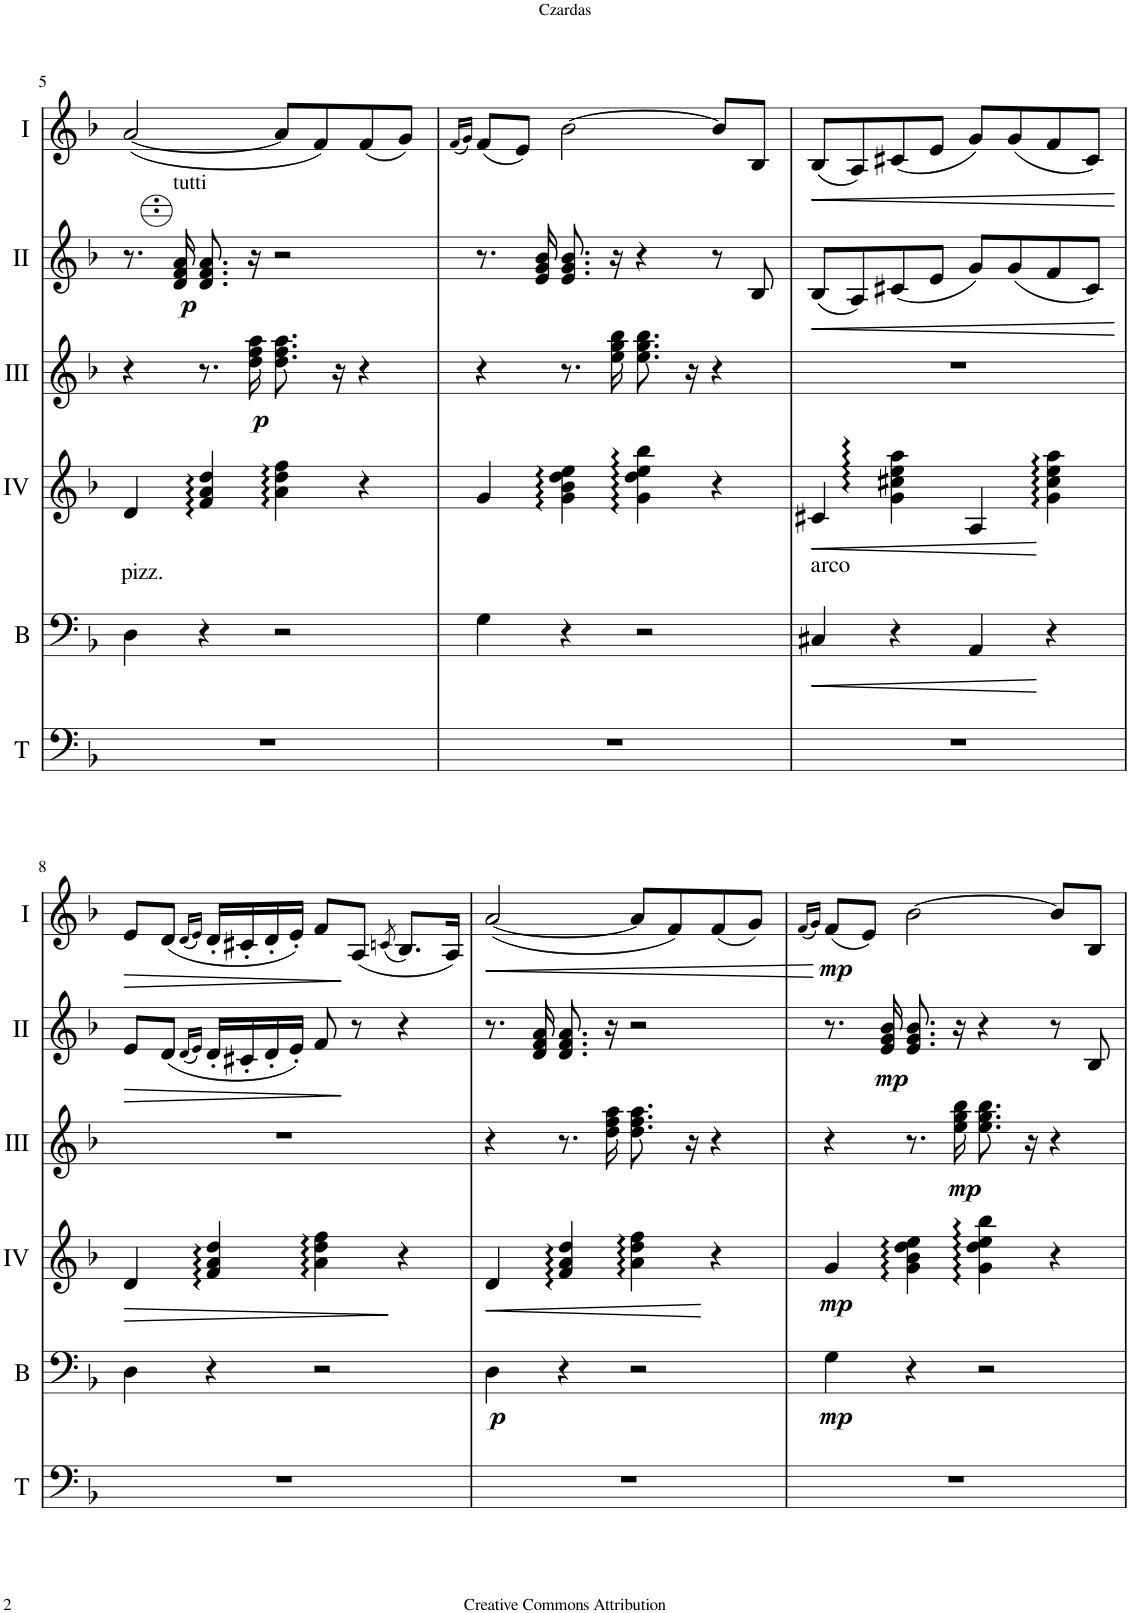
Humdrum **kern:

**kern	**kern	**dynam	**kern	**dynam	**kern	**dynam	**kern	**dynam	**kern	**dynam
*part6	*part5	*part5	*part4	*part4	*part3	*part3	*part2	*part2	*part1	*part1
*staff6	*staff5	*staff5	*staff4	*staff4	*staff3	*staff3	*staff2	*staff2	*staff1	*staff1
*I"Timp.	*I"Bass	*	*I"Acc. 4	*	*I"Acc. 3	*	*I"Acc. 2	*	*I"Acc. 1	*
*I'T	*I'B	*	*	*	*	*	*	*	*	*
!!LO:PB:g=z
*clefF4	*clefF4	*	*clefG2	*	*clefG2	*	*clefG2	*	*clefG2	*
*	*Trd7c12	*	*Trd7c12	*	*	*	*	*	*	*
*k[b-]	*k[b-]	*	*k[b-]	*	*k[b-]	*	*k[b-]	*	*k[b-]	*
*M4/4	*M4/4	*	*M4/4	*	*M4/4	*	*M4/4	*	*M4/4	*
*met(c)	*met(c)	*	*met(c)	*	*met(c)	*	*met(c)	*	*met(c)	*
=5	=5	=5	=5	=5	=5	=5	=5	=5	=5	=5
!	!LO:TX:a:t=pizz.	!	!	!	!	!	!	!	!	!
1r	4D\	.	4d/	.	4r	.	8.r	.	([2a/	.
!	!	!	!	!	!	!	!LO:TX:a:t=tutti	!	!	!
!	!	!	!	!	!	!	!	!LO:DY:b	!	!
.	.	.	.	.	.	.	16d/ 16f/ 16a/	p	.	.
.	4r	.	4f/ 4a/ 4dd/	.	8.r	.	8.d/ 8.f/ 8.a/	.	.	.
!	!	!	!	!	!	!LO:DY:b	!	!	!	!
.	.	.	.	.	16dd\ 16ff\ 16aa\	p	16r	.	.	.
.	2r	.	4a\ 4dd\ 4ff\	.	8.dd\ 8.ff\ 8.aa\	.	2r	.	8a/L]	.
.	.	.	.	.	.	.	.	.	8f/)	.
.	.	.	.	.	16r	.	.	.	.	.
.	.	.	4r	.	4r	.	.	.	(8f/	.
.	.	.	.	.	.	.	.	.	8g/J)	.
=6	=6	=6	=6	=6	=6	=6	=6	=6	=6	=6
.	.	.	.	.	.	.	.	.	(16qf/LL	.
.	.	.	.	.	.	.	.	.	16qg/JJ)	.
1r	4G\	.	4g/	.	4r	.	8.r	.	(8f/L	.
.	.	.	.	.	.	.	.	.	8e/J)	.
.	.	.	.	.	.	.	16e/ 16g/ 16b-/	.	.	.
.	4r	.	4g\ 4b-\ 4dd\ 4ee\	.	8.r	.	8.e/ 8.g/ 8.b-/	.	[2b-\	.
.	.	.	.	.	16ee\ 16gg\ 16bb-\	.	16r	.	.	.
.	2r	.	4g\ 4dd\ 4ee\ 4bb-\	.	8.ee\ 8.gg\ 8.bb-\	.	4r	.	.	.
.	.	.	.	.	16r	.	.	.	.	.
.	.	.	4r	.	4r	.	8r	.	8b-/L]	.
.	.	.	.	.	.	.	8B-/	.	8B-/J	.
=7	=7	=7	=7	=7	=7	=7	=7	=7	=7	=7
!	!LO:TX:a:t=arco	!	!	!	!	!	!	!	!	!
!	!	!LO:HP:b	!	!LO:HP:b	!	!	!	!LO:HP:b	!	!LO:HP:b
1r	4C#X/	<	4c#X/	<	1r	.	(8B-/L	<	(8B-/L	<
.	.	.	.	.	.	.	8A/)	.	8A/)	.
.	4r	.	4g\ 4cc#X\ 4ee\ 4aa\	.	.	.	(8c#X/	.	(8c#X/	.
.	.	.	.	.	.	.	8e/J	.	8e/J	.
.	4AA/	.	4A/	.	.	.	8g/L)	.	8g/L)	.
.	.	.	.	.	.	.	(8g/	.	(8g/	.
.	4r	[	4g\ 4cc#\ 4ee\ 4aa\	[	.	.	8f/	.	8f/	.
.	.	.	.	.	.	.	8c#/J)	.	8c#/J)	.
.	.	.	.	.	.	.	.	[	.	[
!!LO:LB:g=z
=8	=8	=8	=8	=8	=8	=8	=8	=8	=8	=8
!	!	!	!	!LO:HP:b	!	!	!	!LO:HP:b	!	!LO:HP:b
1r	4D\	.	4d/	>	1r	.	8e/L	>	8e/L	>
.	.	.	.	.	.	.	(8d/J	.	(8d/J	.
.	.	.	.	.	.	.	(16qd/LL	.	(16qd/LL	.
.	.	.	.	.	.	.	16qe/JJ)	.	16qe/JJ)	.
.	4r	.	4f/ 4a/ 4dd/	.	.	.	16d'/LL	.	16d'/LL	.
.	.	.	.	.	.	.	16c#X'/	.	16c#X'/	.
.	.	.	.	.	.	.	16d'/	.	16d'/	.
.	.	.	.	.	.	.	16e'/JJ)	.	16e'/JJ)	.
.	2r	.	4a\ 4dd\ 4ff\	.	.	.	8f/	.	8f/L	.
.	.	.	.	.	.	.	8r	]	(8A/J	]
.	.	.	.	.	.	.	.	.	(8qcn/	.
.	.	.	4r	]	.	.	4r	.	8.B-/L)	.
.	.	.	.	.	.	.	.	.	16A/Jk)	.
=9	=9	=9	=9	=9	=9	=9	=9	=9	=9	=9
!	!	!LO:DY:b	!	!LO:HP:b	!	!	!	!	!	!LO:HP:b
1r	4D\	p	4d/	<	4r	.	8.r	.	([2a/	<
.	.	.	.	.	.	.	16d/ 16f/ 16a/	.	.	.
.	4r	.	4f/ 4a/ 4dd/	.	8.r	.	8.d/ 8.f/ 8.a/	.	.	.
.	.	.	.	.	16dd\ 16ff\ 16aa\	.	16r	.	.	.
.	2r	.	4a\ 4dd\ 4ff\	.	8.dd\ 8.ff\ 8.aa\	.	2r	.	8a/L]	.
.	.	.	.	.	.	.	.	.	8f/)	.
.	.	.	.	.	16r	.	.	.	.	.
.	.	.	4r	[	4r	.	.	.	(8f/	.
.	.	.	.	.	.	.	.	.	8g/J)	.
.	.	.	.	.	.	.	.	.	.	[
=10	=10	=10	=10	=10	=10	=10	=10	=10	=10	=10
.	.	.	.	.	.	.	.	.	(16qf/LL	.
.	.	.	.	.	.	.	.	.	16qg/JJ)	.
!	!	!LO:DY:b	!	!LO:DY:b	!	!	!	!	!	!LO:DY:b
1r	4G\	mp	4g/	mp	4r	.	8.r	.	(8f/L	mp
.	.	.	.	.	.	.	.	.	8e/J)	.
!	!	!	!	!	!	!	!	!LO:DY:b	!	!
.	.	.	.	.	.	.	16e/ 16g/ 16b-/	mp	.	.
.	4r	.	4g\ 4b-\ 4dd\ 4ee\	.	8.r	.	8.e/ 8.g/ 8.b-/	.	[2b-\	.
!	!	!	!	!	!	!LO:DY:b	!	!	!	!
.	.	.	.	.	16ee\ 16gg\ 16bb-\	mp	16r	.	.	.
.	2r	.	4g\ 4dd\ 4ee\ 4bb-\	.	8.ee\ 8.gg\ 8.bb-\	.	4r	.	.	.
.	.	.	.	.	16r	.	.	.	.	.
.	.	.	4r	.	4r	.	8r	.	8b-/L]	.
.	.	.	.	.	.	.	8B-/	.	8B-/J	.
=	=	=	=	=	=	=	=	=	=	=
*-	*-	*-	*-	*-	*-	*-	*-	*-	*-	*-
